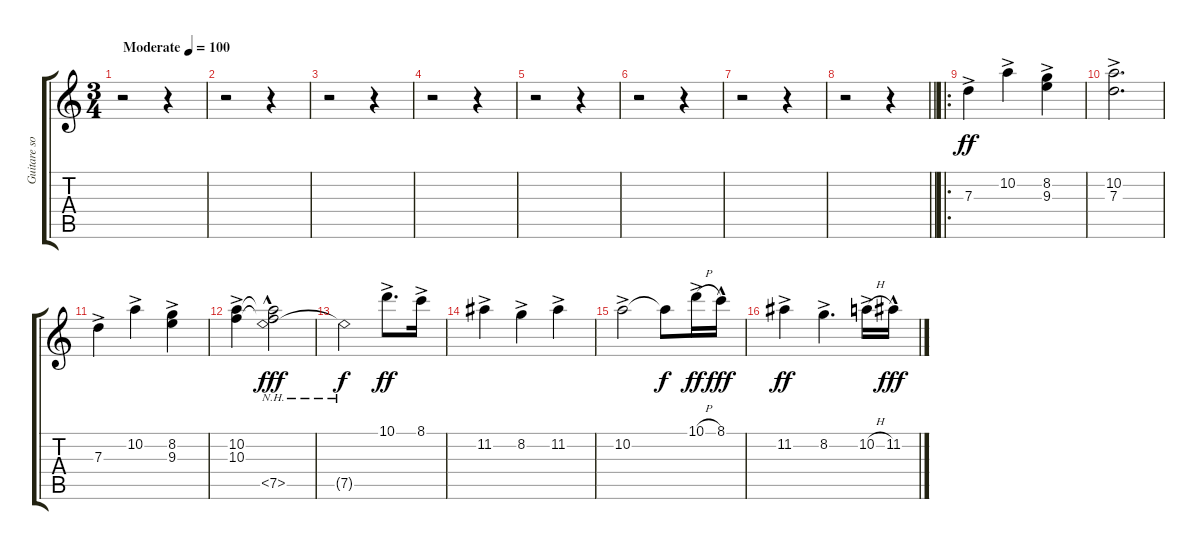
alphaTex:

\track ("Guitare solo" "Guitare so") {instrument acousticguitarnylon}
\staff {score tabs}
\tuning (E4 B3 G3 D3 A2 E2) {hide}
\ts (3 4)
\tempo (100 "Moderate")
\clef g2
\ks c
r.2{dy ff instrument acousticguitarnylon} r.4 |
r.2 r.4 |
r.2 r.4 |
r.2 r.4 |
r.2 r.4 |
r.2 r.4 |
r.2 r.4 |
\barLineRight lightlight
r.2 r.4 |
\ro
7.3{ac}.4 10.2{ac}.4 (8.2 9.3{ac}).4 |
(10.2 7.3{ac}).2{d} |
7.3{ac}.4 10.2{ac}.4 (8.2{ac} 9.3{ac}).4 |
(10.2 10.3{ac}).4 (10.2{t} 10.3{t} 7.5{nh hac}).2{dy fff} |
7.5{nh t}.2{dy f} 10.1{ac}.8{d dy ff} 8.1{ac}.16 |
11.2{ac}.4 8.2{ac}.4 11.2{ac}.4 |
10.2{ac}.2 10.2{t}.8{dy f} 10.1{h ac}.16{dy ff} 8.1{hac}.16{dy fff} |
11.2{ac}.4{dy ff} 8.2{ac}.4{d} 10.2{h ac}.16 11.2{hac}.16{dy fff}
